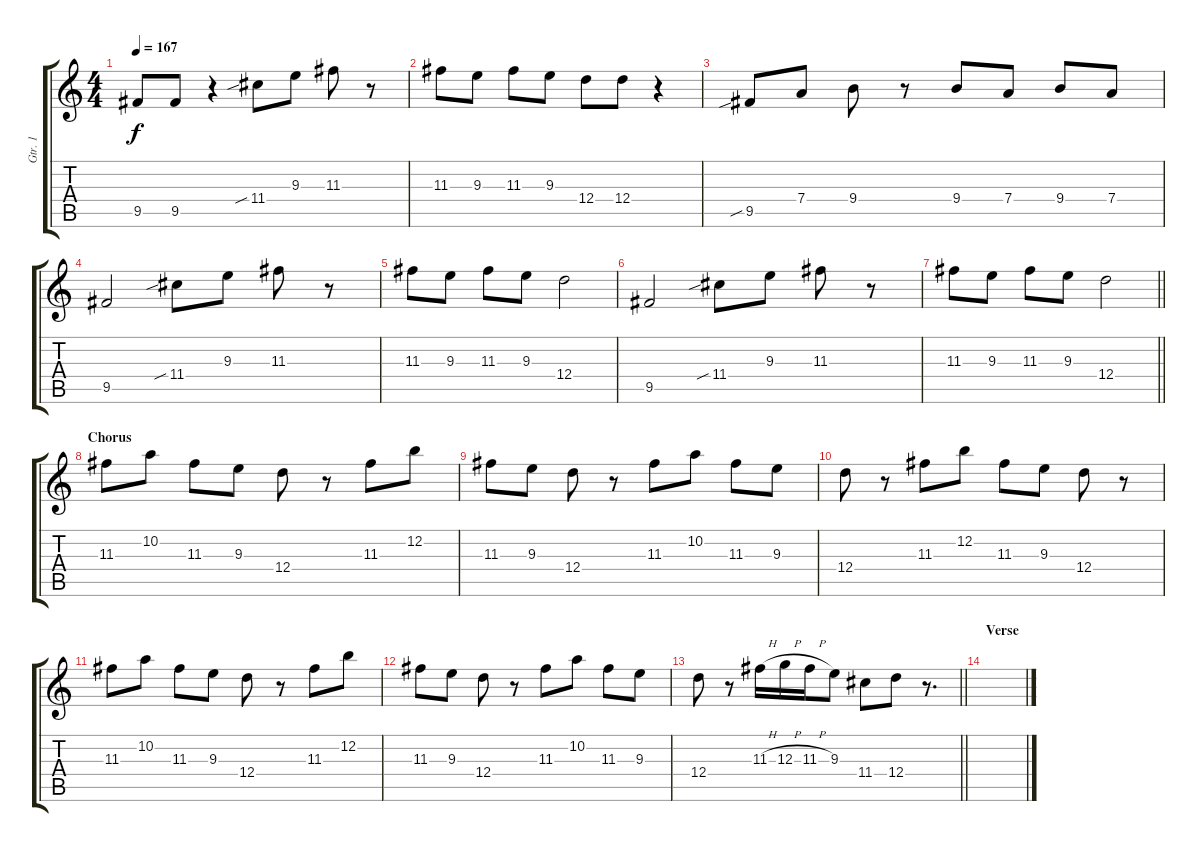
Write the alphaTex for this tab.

\track ("Gtr. 1" "Gtr. 1") {instrument overdrivenguitar}
\staff {score tabs}
\tuning (E4 B3 G3 D3 A2 E2) {hide}
\ts (4 4)
\tempo 167
\clef g2
\ks c
9.5.8{dy f} 9.5.8 r.4 11.4{sib}.8 9.3.8 11.3.8 r.8 |
11.3.8 9.3.8 11.3.8 9.3.8 12.4.8 12.4.8 r.4 |
9.5{sib}.8 7.4.8 9.4.8 r.8 9.4.8 7.4.8 9.4.8 7.4.8 |
9.5.2 11.4{sib}.8 9.3.8 11.3.8 r.8 |
11.3.8 9.3.8 11.3.8 9.3.8 12.4.2 |
9.5.2 11.4{sib}.8 9.3.8 11.3.8 r.8 |
\barLineRight lightlight
11.3.8 9.3.8 11.3.8 9.3.8 12.4.2 |
\section ("" "Chorus")
11.3.8 10.2.8 11.3.8 9.3.8 12.4.8 r.8 11.3.8 12.2.8 |
11.3.8 9.3.8 12.4.8 r.8 11.3.8 10.2.8 11.3.8 9.3.8 |
12.4.8 r.8 11.3.8 12.2.8 11.3.8 9.3.8 12.4.8 r.8 |
11.3.8 10.2.8 11.3.8 9.3.8 12.4.8 r.8 11.3.8 12.2.8 |
11.3.8 9.3.8 12.4.8 r.8 11.3.8 10.2.8 11.3.8 9.3.8 |
\barLineRight lightlight
12.4.8 r.8 11.3{h}.16 12.3{h}.16 11.3{h}.16 9.3.8 11.4.8 12.4.8 r.8{d} |
\section ("" "Verse")
